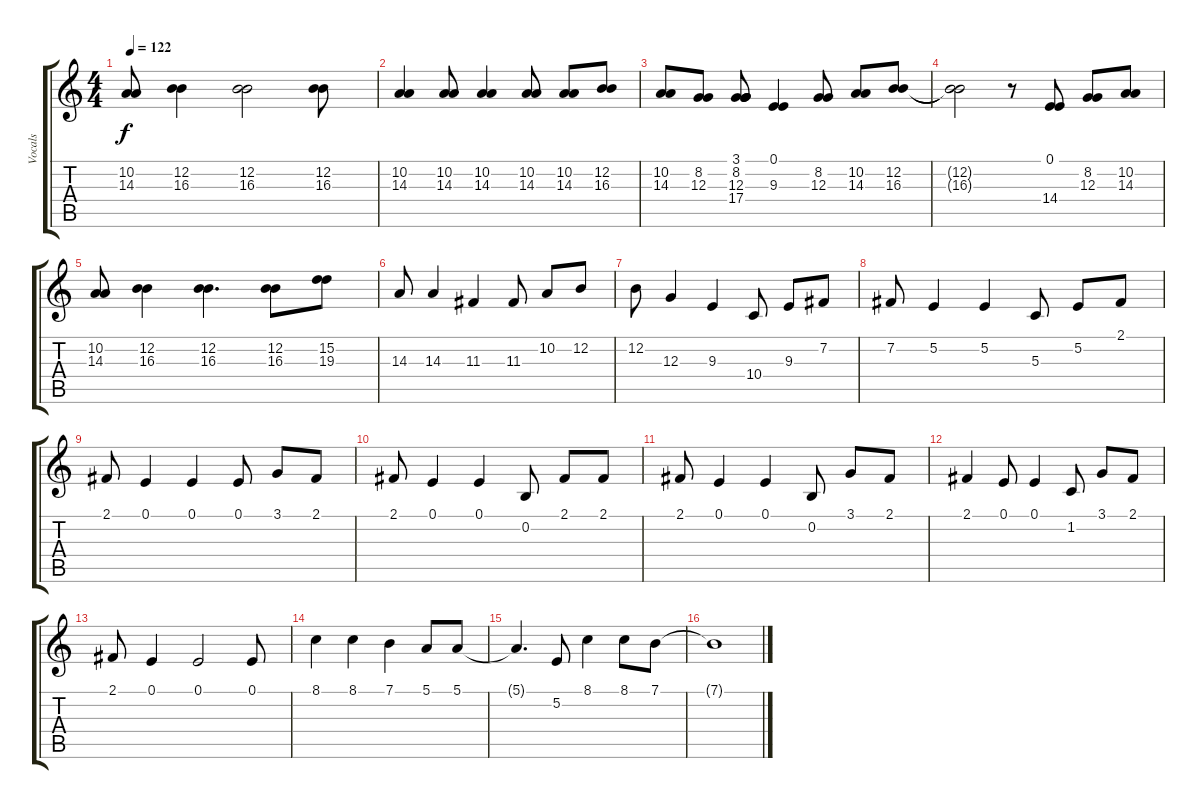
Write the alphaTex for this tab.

\track ("Vocals" "Vocals") {instrument honkytonkpiano}
\staff {score tabs}
\tuning (E4 B3 G3 D3 A2 E2) {hide}
\ts (4 4)
\tempo 122
\clef g2
\ks c
(10.2 14.3).8{dy f} (12.2 16.3).4 (12.2 16.3).2 (12.2 16.3).8 |
(10.2 14.3).4 (10.2 14.3).8 (10.2 14.3).4 (10.2 14.3).8 (10.2 14.3).8 (12.2 16.3).8 |
(10.2 14.3).8 (8.2 12.3).8 (3.1 8.2 12.3 17.4).8 (0.1 9.3).4 (8.2 12.3).8 (10.2 14.3).8 (12.2 16.3).8 |
(12.2{t} 16.3{t}).2 r.8 (0.1 14.4).8 (8.2 12.3).8 (10.2 14.3).8 |
(10.2 14.3).8 (12.2 16.3).4 (12.2 16.3).4{d} (12.2 16.3).8 (15.2 19.3).8 |
14.3.8 14.3.4 11.3.4 11.3.8 10.2.8 12.2.8 |
12.2.8 12.3.4 9.3.4 10.4.8 9.3.8 7.2.8 |
7.2.8 5.2.4 5.2.4 5.3.8 5.2.8 2.1.8 |
2.1.8 0.1.4 0.1.4 0.1.8 3.1.8 2.1.8 |
2.1.8 0.1.4 0.1.4 0.2.8 2.1.8 2.1.8 |
2.1.8 0.1.4 0.1.4 0.2.8 3.1.8 2.1.8 |
2.1.4 0.1.8 0.1.4 1.2.8 3.1.8 2.1.8 |
2.1.8 0.1.4 0.1.2 0.1.8 |
8.1.4 8.1.4 7.1.4 5.1.8 5.1.8 |
5.1{t}.4{d} 5.2.8 8.1.4 8.1.8 7.1.8 |
7.1{t}.1
